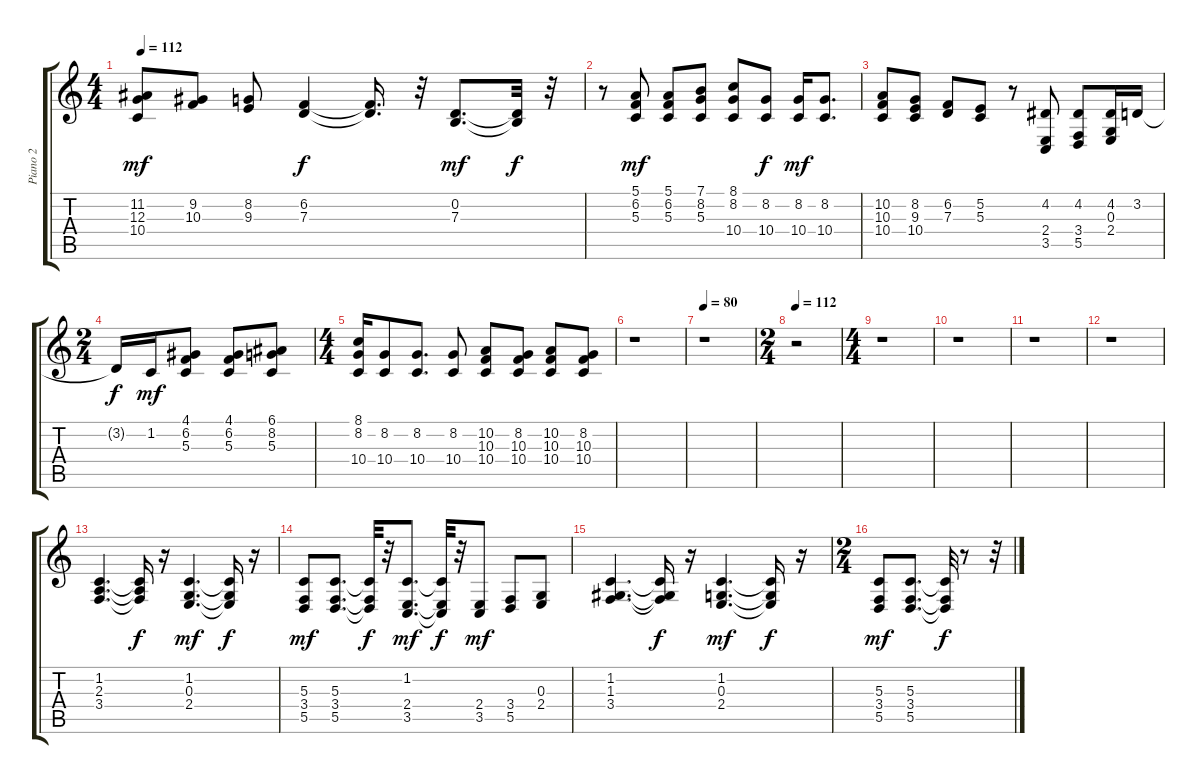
\track ("Piano 2" "Piano 2") {instrument acousticgrandpiano}
\staff {score tabs}
\tuning (E4 B3 G3 D3 A2 E2) {hide}
\ts (4 4)
\tempo 112
\clef g2
\ks c
(11.2 12.3 10.4).8{dy mf} (9.2 10.3).8 (8.2 9.3).8 (6.2 7.3).4{dy f} (6.2{t} 7.3{t}).16{d} r.32 (0.2 7.3).8{d dy mf} (0.2{t} 7.3{t}).32{dy f} r.32 |
r.8 (5.1 6.2 5.3).8{dy mf} (5.1 6.2 5.3).8 (7.1 8.2 5.3).8 (8.1 8.2 10.4).8 (8.2 10.4).8{dy f} (8.2 10.4).16{dy mf} (8.2 10.4).8{d} |
(10.2 10.3 10.4).8 (8.2 9.3 10.4).8 (6.2 7.3).8 (5.2 5.3).8 r.8 (4.2 2.4 3.5).8 (4.2 3.4 5.5).8 (4.2 0.3 2.4).16 3.2.16 |
\ts (2 4)
3.2{t}.16{dy f} 1.2.16{dy mf} (4.1 6.2 5.3).8 (4.1 6.2 5.3).8 (6.1 8.2 5.3).8 |
\ts (4 4)
(8.1 8.2 10.4).16 (8.2 10.4).8 (8.2 10.4).8{d} (8.2 10.4).8 (10.2 10.3 10.4).8 (8.2 10.3 10.4).8 (10.2 10.3 10.4).8 (8.2 10.3 10.4).8 |
r.1 |
\tempo 80
r.1 |
\ts (2 4)
\tempo 112
r.2 |
\ts (4 4)
r.1 |
r.1 |
r.1 |
r.1 |
(1.2 2.3 3.4).4{d} (1.2{t} 2.3{t} 3.4{t}).16{dy f} r.16 (1.2 0.3 2.4).4{d dy mf} (1.2{t} 0.3{t} 2.4{t}).16{dy f} r.16 |
(5.3 3.4 5.5).8{dy mf} (5.3 3.4 5.5).8{d} (5.3{t} 3.4{t} 5.5{t}).32{dy f} r.32 (1.2 2.4 3.5).8{d dy mf} (1.2{t} 2.4{t} 3.5{t}).32{dy f} r.32 (2.4 3.5).8{dy mf} (3.4 5.5).8 (0.3 2.4).8 |
(1.2 1.3 3.4).4{d} (1.2{t} 1.3{t} 3.4{t}).16{dy f} r.16 (1.2 0.3 2.4).4{d dy mf} (1.2{t} 0.3{t} 2.4{t}).16{dy f} r.16 |
\ts (2 4)
(5.3 3.4 5.5).8{dy mf} (5.3 3.4 5.5).8{d} (5.3{t} 3.4{t} 5.5{t}).32{dy f} r.8 r.32
